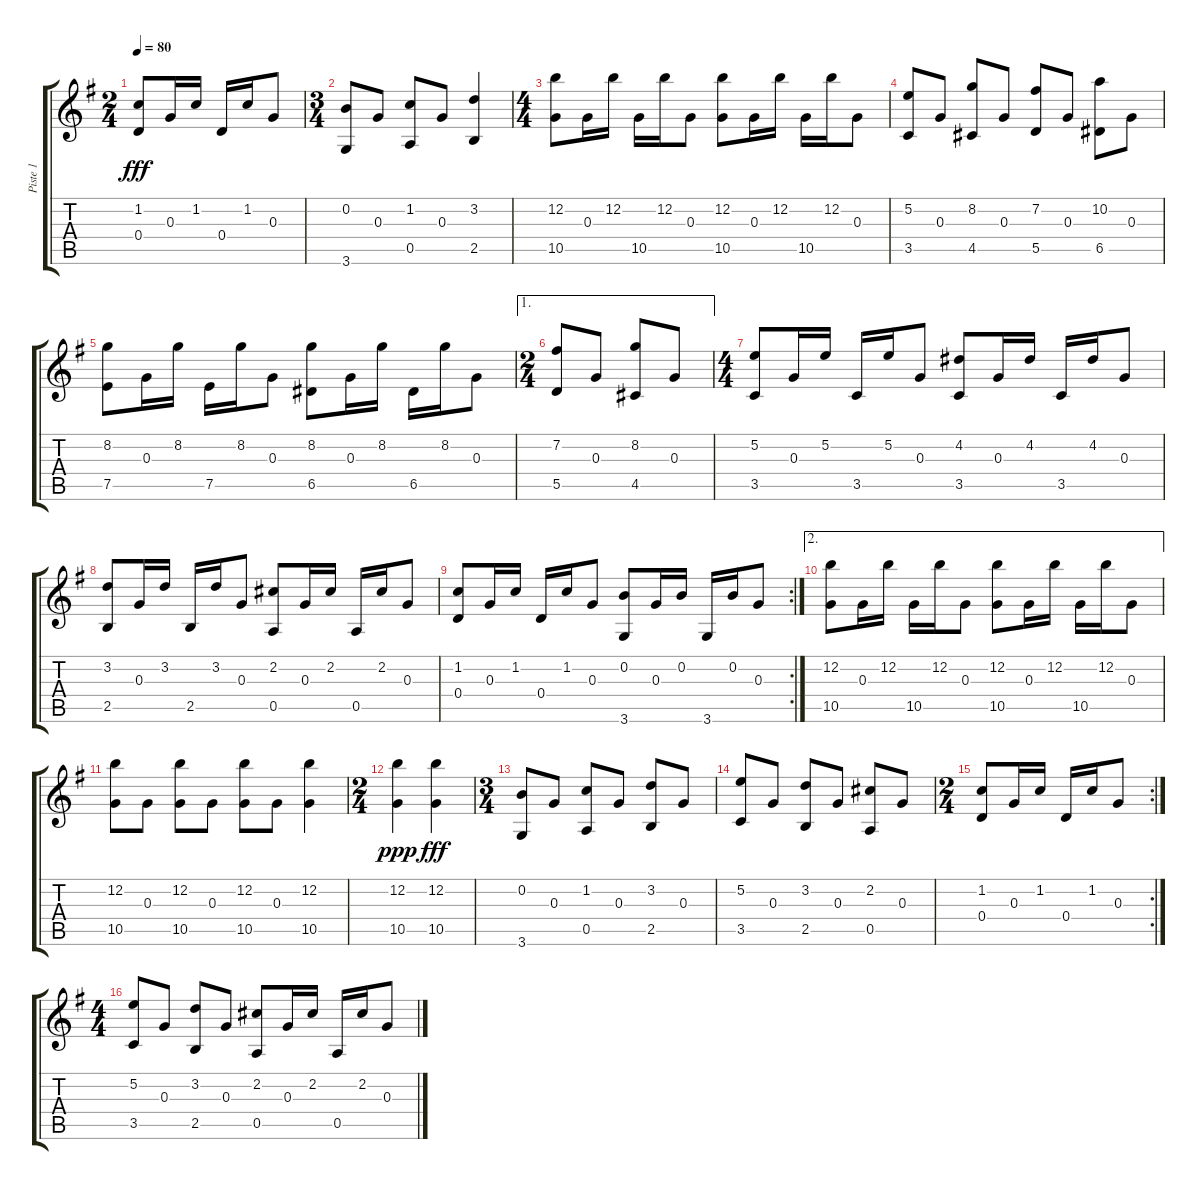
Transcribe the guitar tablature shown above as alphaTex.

\track ("Piste 1" "Piste 1") {instrument acousticguitarnylon}
\staff {score tabs}
\tuning (E4 B3 G3 D3 A2 E2) {hide}
\ts (2 4)
\tempo 80
\clef g2
\ks g
(1.2 0.4).8{dy fff} 0.3.16 1.2.16 0.4.16 1.2.16 0.3.8 |
\ts (3 4)
(0.2 3.6).8 0.3.8 (1.2 0.5).8 0.3.8 (3.2 2.5).4 |
\ts (4 4)
(12.2 10.5).8 0.3.16 12.2.16 10.5.16 12.2.16 0.3.8 (12.2 10.5).8 0.3.16 12.2.16 10.5.16 12.2.16 0.3.8 |
(5.2 3.5).8 0.3.8 (8.2 4.5).8 0.3.8 (7.2 5.5).8 0.3.8 (10.2 6.5).8 0.3.8 |
(8.2 7.5).8 0.3.16 8.2.16 7.5.16 8.2.16 0.3.8 (8.2 6.5).8 0.3.16 8.2.16 6.5.16 8.2.16 0.3.8 |
\ae 1
\ts (2 4)
(7.2 5.5).8 0.3.8 (8.2 4.5).8 0.3.8 |
\ts (4 4)
(5.2 3.5).8 0.3.16 5.2.16 3.5.16 5.2.16 0.3.8 (4.2 3.5).8 0.3.16 4.2.16 3.5.16 4.2.16 0.3.8 |
(3.2 2.5).8 0.3.16 3.2.16 2.5.16 3.2.16 0.3.8 (2.2 0.5).8 0.3.16 2.2.16 0.5.16 2.2.16 0.3.8 |
\rc 2
(1.2 0.4).8 0.3.16 1.2.16 0.4.16 1.2.16 0.3.8 (0.2 3.6).8 0.3.16 0.2.16 3.6.16 0.2.16 0.3.8 |
\ae 2
(12.2 10.5).8 0.3.16 12.2.16 10.5.16 12.2.16 0.3.8 (12.2 10.5).8 0.3.16 12.2.16 10.5.16 12.2.16 0.3.8 |
(12.2 10.5).8 0.3.8 (12.2 10.5).8 0.3.8 (12.2 10.5).8 0.3.8 (12.2 10.5).4 |
\ts (2 4)
(12.2 10.5).4{dy ppp} (12.2 10.5).4{dy fff} |
\ts (3 4)
(0.2 3.6).8 0.3.8 (1.2 0.5).8 0.3.8 (3.2 2.5).8 0.3.8 |
(5.2 3.5).8 0.3.8 (3.2 2.5).8 0.3.8 (2.2 0.5).8 0.3.8 |
\rc 2
\ts (2 4)
(1.2 0.4).8 0.3.16 1.2.16 0.4.16 1.2.16 0.3.8 |
\ts (4 4)
(5.2 3.5).8 0.3.8 (3.2 2.5).8 0.3.8 (2.2 0.5).8 0.3.16 2.2.16 0.5.16 2.2.16 0.3.8
